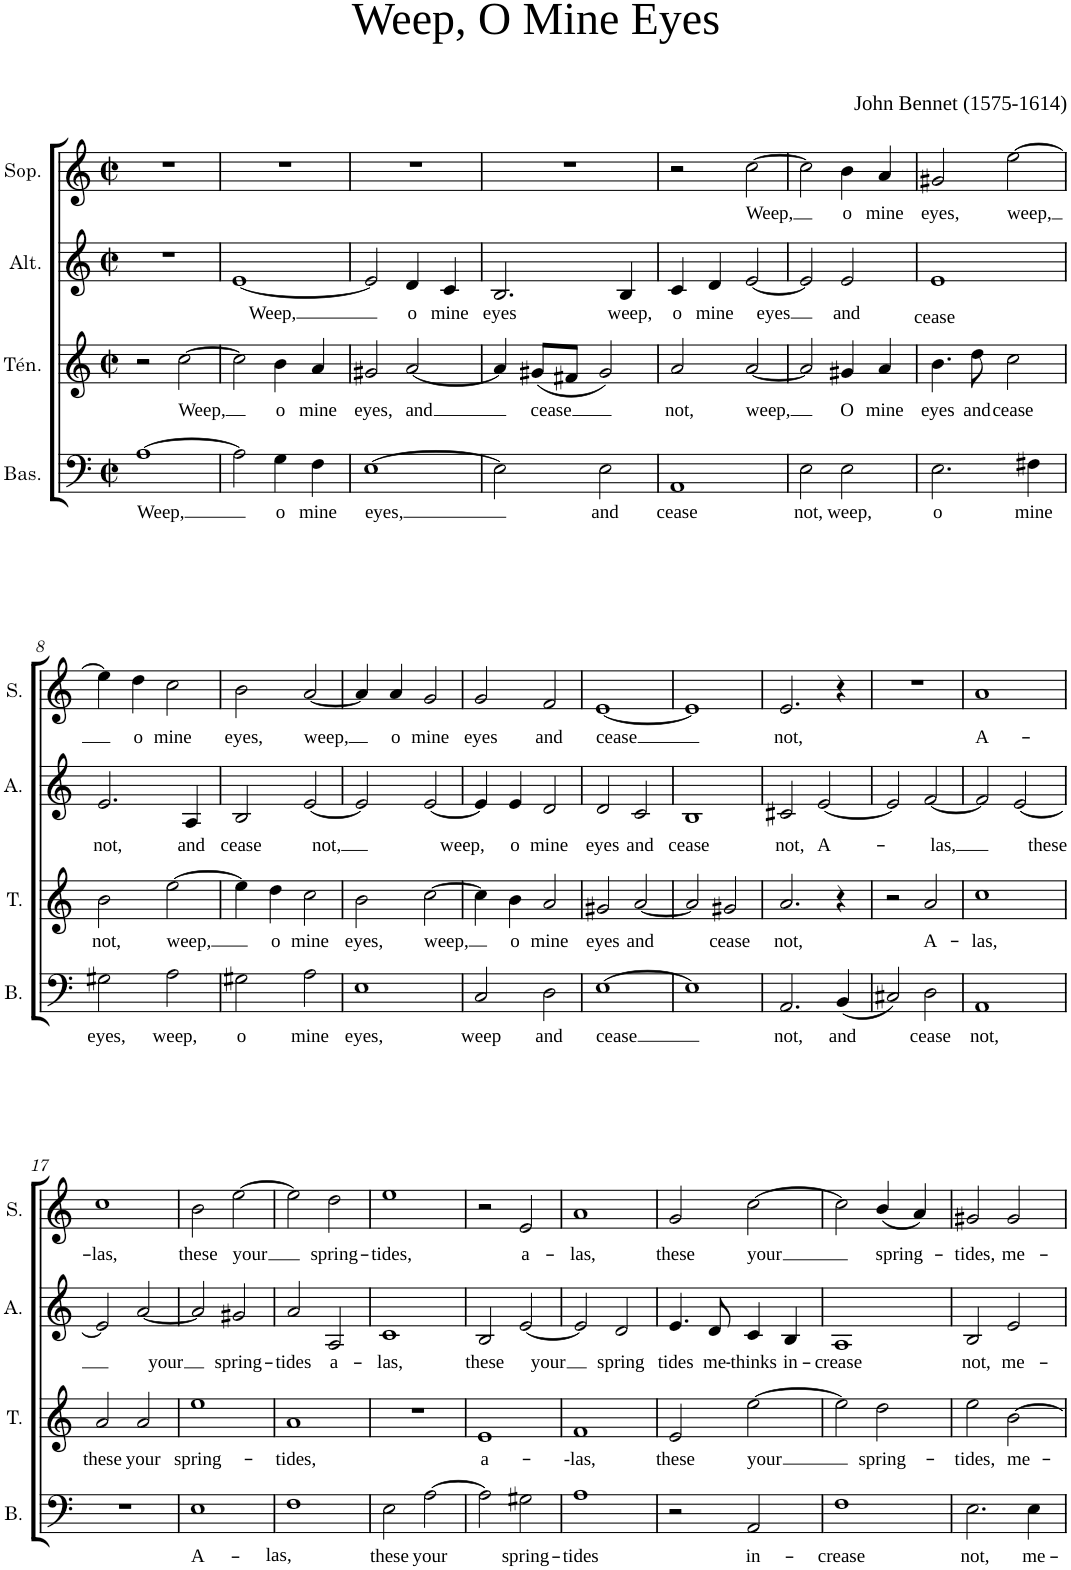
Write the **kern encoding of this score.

**kern	**text	**kern	**text	**kern	**text	**kern	**text
*part4	*part4	*part3	*part3	*part2	*part2	*part1	*part1
*staff4	*staff4	*staff3	*staff3	*staff2	*staff2	*staff1	*staff1
*I"Bas.	*	*I"Tén.	*	*I"Alt.	*	*I"Sop.	*
*I'B.	*	*I'T.	*	*I'A.	*	*I'S.	*
*clefF4	*	*clefG2	*	*clefG2	*	*clefG2	*
*k[]	*	*k[]	*	*k[]	*	*k[]	*
*M4/4	*	*M4/4	*	*M4/4	*	*M4/4	*
*met(c|)	*	*met(c|)	*	*met(c|)	*	*met(c|)	*
=1	=1	=1	=1	=1	=1	=1	=1
!	!LO:LY:b	!	!	!	!	!	!
[1A	Weep,	2r	.	1r	.	1r	.
!	!	!	!LO:LY:b	!	!	!	!
.	.	[2cc\	Weep,	.	.	.	.
=2	=2	=2	=2	=2	=2	=2	=2
!	!	!	!	!	!LO:LY:b	!	!
2A\]	.	2cc\]	.	[1e	Weep,	1r	.
!	!LO:LY:b	!	!LO:LY:b	!	!	!	!
4G\	o	4b\	o	.	.	.	.
!	!LO:LY:b	!	!LO:LY:b	!	!	!	!
4F\	mine	4a/	mine	.	.	.	.
=3	=3	=3	=3	=3	=3	=3	=3
!	!LO:LY:b	!	!LO:LY:b	!	!	!	!
[1E	eyes,	2g#X/	eyes,	2e/]	.	1r	.
!	!	!	!LO:LY:b	!	!LO:LY:b	!	!
.	.	[2a/	and	4d/	o	.	.
!	!	!	!	!	!LO:LY:b	!	!
.	.	.	.	4c/	mine	.	.
=4	=4	=4	=4	=4	=4	=4	=4
!	!	!	!	!	!LO:LY:b	!	!
2E\]	.	4a/]	.	2.B/	eyes	1r	.
!	!	!	!LO:LY:b	!	!	!	!
.	.	(<8g#X/L	cease	.	.	.	.
.	.	8f#X/J	.	.	.	.	.
!	!LO:LY:b	!	!	!	!	!	!
2E\	and	2g#/)	.	.	.	.	.
!	!	!	!	!	!LO:LY:b	!	!
.	.	.	.	4B/	weep,	.	.
=5	=5	=5	=5	=5	=5	=5	=5
!	!LO:LY:b	!	!LO:LY:b	!	!LO:LY:b	!	!
1AA	cease	2a/	not,	4c/	o	2r	.
!	!	!	!	!	!LO:LY:b	!	!
.	.	.	.	4d/	mine	.	.
!	!	!	!LO:LY:b	!	!LO:LY:b	!	!LO:LY:b
.	.	[2a/	weep,	[2e/	eyes	[2cc\	Weep,
=6	=6	=6	=6	=6	=6	=6	=6
!	!LO:LY:b	!	!	!	!	!	!
2E\	not,	2a/]	.	2e/]	.	2cc\]	.
!	!LO:LY:b	!	!LO:LY:b	!	!LO:LY:b	!	!LO:LY:b
2E\	weep,	4g#X/	O	2e/	and	4b\	o
!	!	!	!LO:LY:b	!	!	!	!LO:LY:b
.	.	4a/	mine	.	.	4a/	mine
=7	=7	=7	=7	=7	=7	=7	=7
!	!LO:LY:b	!	!LO:LY:b	!	!LO:LY:b	!	!LO:LY:b
2.E\	o	4.b\	eyes	1e	cease	2g#X/	eyes,
!	!	!	!LO:LY:b	!	!	!	!
.	.	8dd\	and	.	.	.	.
!	!	!	!LO:LY:b	!	!	!	!LO:LY:b
.	.	2cc\	cease	.	.	[2ee\	weep,
!	!LO:LY:b	!	!	!	!	!	!
4F#X\	mine	.	.	.	.	.	.
!!LO:LB:g=z
=8	=8	=8	=8	=8	=8	=8	=8
!	!LO:LY:b	!	!LO:LY:b	!	!LO:LY:b	!	!
2G#X\	eyes,	2b\	not,	2.e/	not,	4ee\]	.
!	!	!	!	!	!	!	!LO:LY:b
.	.	.	.	.	.	4dd\	o
!	!LO:LY:b	!	!LO:LY:b	!	!	!	!LO:LY:b
2A\	weep,	[2ee\	weep,	.	.	2cc\	mine
!	!	!	!	!	!LO:LY:b	!	!
.	.	.	.	4A/	and	.	.
=9	=9	=9	=9	=9	=9	=9	=9
!	!LO:LY:b	!	!	!	!LO:LY:b	!	!LO:LY:b
2G#X\	o	4ee\]	.	2B/	cease	2b\	eyes,
!	!	!	!LO:LY:b	!	!	!	!
.	.	4dd\	o	.	.	.	.
!	!LO:LY:b	!	!LO:LY:b	!	!LO:LY:b	!	!LO:LY:b
2A\	mine	2cc\	mine	[2e/	not,	[2a/	weep,
=10	=10	=10	=10	=10	=10	=10	=10
!	!LO:LY:b	!	!LO:LY:b	!	!	!	!
1E	eyes,	2b\	eyes,	2e/]	.	4a/]	.
!	!	!	!	!	!	!	!LO:LY:b
.	.	.	.	.	.	4a/	o
!	!	!	!LO:LY:b	!	!LO:LY:b	!	!LO:LY:b
.	.	[2cc\	weep,	[2e/	weep,	2g/	mine
=11	=11	=11	=11	=11	=11	=11	=11
!	!LO:LY:b	!	!	!	!	!	!LO:LY:b
2C/	weep	4cc\]	.	4e/]	.	2g/	eyes
!	!	!	!LO:LY:b	!	!LO:LY:b	!	!
.	.	4b\	o	4e/	o	.	.
!	!LO:LY:b	!	!LO:LY:b	!	!LO:LY:b	!	!LO:LY:b
2D\	and	2a/	mine	2d/	mine	2f/	and
=12	=12	=12	=12	=12	=12	=12	=12
!	!LO:LY:b	!	!LO:LY:b	!	!LO:LY:b	!	!LO:LY:b
[1E	cease	2g#X/	eyes	2d/	eyes	[1e	cease
!	!	!	!LO:LY:b	!	!LO:LY:b	!	!
.	.	[2a/	and	2c/	and	.	.
=13	=13	=13	=13	=13	=13	=13	=13
!	!	!	!	!	!LO:LY:b	!	!
1E]	.	2a/]	.	1B	cease	1e]	.
!	!	!	!LO:LY:b	!	!	!	!
.	.	2g#X/	cease	.	.	.	.
=14	=14	=14	=14	=14	=14	=14	=14
!	!LO:LY:b	!	!LO:LY:b	!	!LO:LY:b	!	!LO:LY:b
2.AA/	not,	2.a/	not,	2c#X/	not,	2.e/	not,
!	!	!	!	!	!LO:LY:b	!	!
.	.	.	.	[2e/	A-	.	.
!	!LO:LY:b	!	!	!	!	!	!
(<4BB/	and	4r	.	.	.	4r	.
=15	=15	=15	=15	=15	=15	=15	=15
2C#X/)	.	2r	.	2e/]	.	1r	.
!	!LO:LY:b	!	!LO:LY:b	!	!LO:LY:b	!	!
2D\	cease	2a/	A-	[2f/	-las,	.	.
=16	=16	=16	=16	=16	=16	=16	=16
!	!LO:LY:b	!	!LO:LY:b	!	!	!	!LO:LY:b
1AA	not,	1cc	-las,	2f/]	.	1a	A-
!	!	!	!	!	!LO:LY:b	!	!
.	.	.	.	[2e/	these	.	.
!!LO:LB:g=z
=17	=17	=17	=17	=17	=17	=17	=17
!	!	!	!LO:LY:b	!	!	!	!LO:LY:b
1r	.	2a/	these	2e/]	.	1cc	-las,
!	!	!	!LO:LY:b	!	!LO:LY:b	!	!
.	.	2a/	your	[2a/	your	.	.
=18	=18	=18	=18	=18	=18	=18	=18
!	!LO:LY:b	!	!LO:LY:b	!	!	!	!LO:LY:b
1E	A-	1ee	spring-	2a/]	.	2b\	these
!	!	!	!	!	!LO:LY:b	!	!LO:LY:b
.	.	.	.	2g#X/	spring-	[2ee\	your
=19	=19	=19	=19	=19	=19	=19	=19
!	!LO:LY:b	!	!LO:LY:b	!	!LO:LY:b	!	!
1F	-las,	1a	-tides,	2a/	-tides	2ee\]	.
!	!	!	!	!	!LO:LY:b	!	!LO:LY:b
.	.	.	.	2A/	a-	2dd\	spring-
=20	=20	=20	=20	=20	=20	=20	=20
!	!LO:LY:b	!	!	!	!LO:LY:b	!	!LO:LY:b
2E\	these	1r	.	1c	-las,	1ee	-tides,
!	!LO:LY:b	!	!	!	!	!	!
[2A\	your	.	.	.	.	.	.
=21	=21	=21	=21	=21	=21	=21	=21
!	!	!	!LO:LY:b	!	!LO:LY:b	!	!
2A\]	.	1e	a-	2B/	these	2r	.
!	!LO:LY:b	!	!	!	!LO:LY:b	!	!LO:LY:b
2G#X\	spring-	.	.	[2e/	your	2e/	a-
=22	=22	=22	=22	=22	=22	=22	=22
!	!LO:LY:b	!	!LO:LY:b	!	!	!	!LO:LY:b
1A	-tides	1f	--las,	2e/]	.	1a	-las,
!	!	!	!	!	!LO:LY:b	!	!
.	.	.	.	2d/	spring	.	.
=23	=23	=23	=23	=23	=23	=23	=23
!	!	!	!LO:LY:b	!	!LO:LY:b	!	!LO:LY:b
2r	.	2e/	these	4.e/	tides	2g/	these
!	!	!	!	!	!LO:LY:b	!	!
.	.	.	.	8d/	me-	.	.
!	!LO:LY:b	!	!LO:LY:b	!	!LO:LY:b	!	!LO:LY:b
2AA/	in-	[2ee\	your	4c/	-thinks	[2cc\	your
!	!	!	!	!	!LO:LY:b	!	!
.	.	.	.	4B/	in-	.	.
=24	=24	=24	=24	=24	=24	=24	=24
!	!LO:LY:b	!	!	!	!LO:LY:b	!	!
1F	-crease	2ee\]	.	1A	-crease	2cc\]	.
!	!	!	!LO:LY:b	!	!	!	!LO:LY:b
.	.	2dd\	spring-	.	.	(<4b/	spring-
.	.	.	.	.	.	4a/)	.
=25	=25	=25	=25	=25	=25	=25	=25
!	!LO:LY:b	!	!LO:LY:b	!	!LO:LY:b	!	!LO:LY:b
2.E\	not,	2ee\	-tides,	2B/	not,	2g#X/	-tides,
!	!	!	!LO:LY:b	!	!LO:LY:b	!	!LO:LY:b
.	.	[2b\	me-	2e/	me-	2g#/	-me-
!	!LO:LY:b	!	!	!	!	!	!
4E\	me-	.	.	.	.	.	.
=	=	=	=	=	=	=	=
*-	*-	*-	*-	*-	*-	*-	*-
